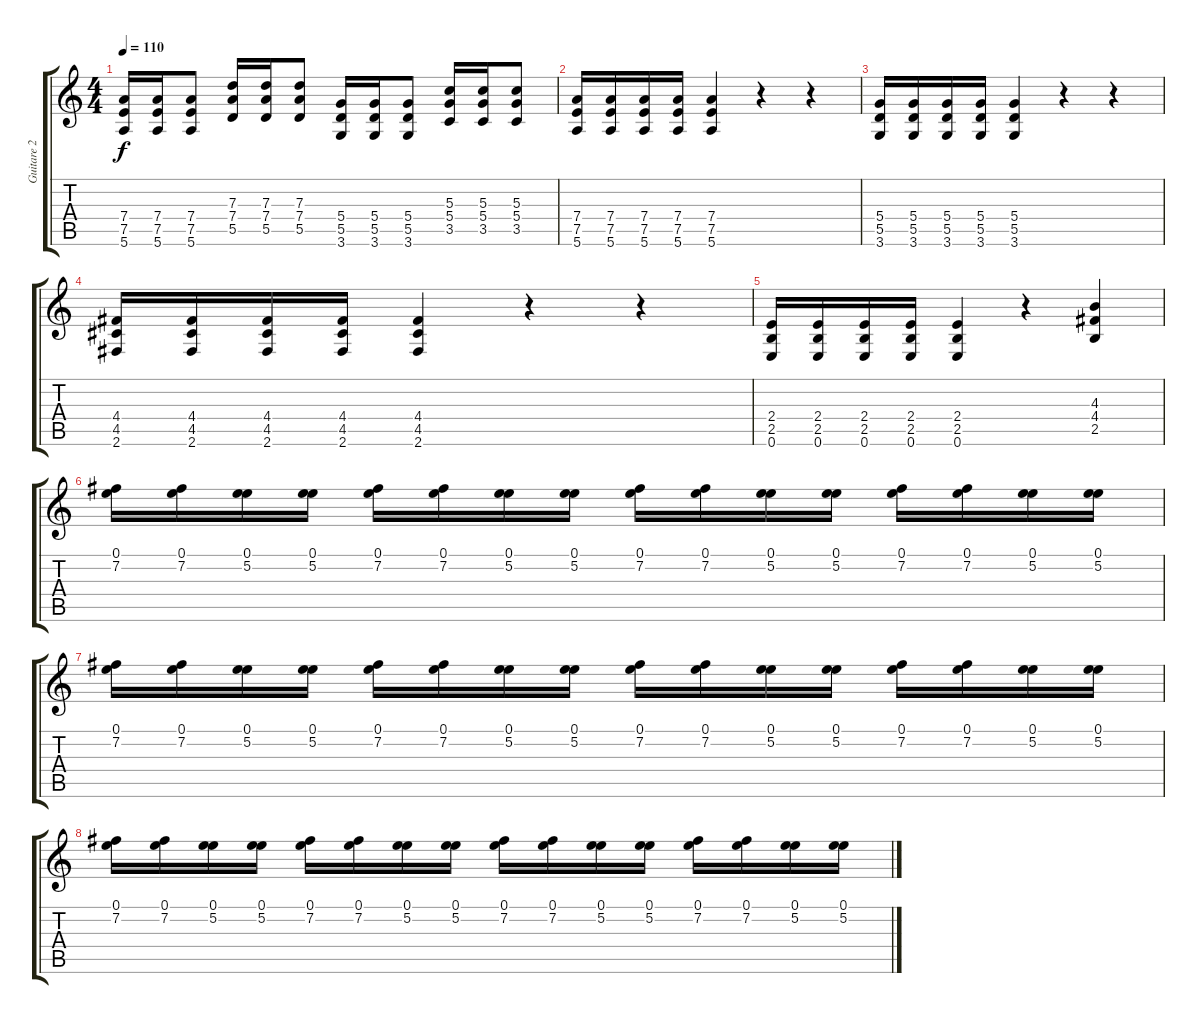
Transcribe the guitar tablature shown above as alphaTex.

\track ("Guitare 2" "Guitare 2") {instrument distortionguitar}
\staff {score tabs}
\tuning (E4 B3 G3 D3 A2 E2) {hide}
\ts (4 4)
\tempo 110
\clef g2
\ks c
(7.4 7.5 5.6).16{dy f} (7.4 7.5 5.6).16 (7.4 7.5 5.6).8 (7.3 7.4 5.5).16 (7.3 7.4 5.5).16 (7.3 7.4 5.5).8 (5.4 5.5 3.6).16 (5.4 5.5 3.6).16 (5.4 5.5 3.6).8 (5.3 5.4 3.5).16 (5.3 5.4 3.5).16 (5.3 5.4 3.5).8 |
(7.4 7.5 5.6).16 (7.4 7.5 5.6).16 (7.4 7.5 5.6).16 (7.4 7.5 5.6).16 (7.4 7.5 5.6).4 r.4 r.4 |
(5.4 5.5 3.6).16 (5.4 5.5 3.6).16 (5.4 5.5 3.6).16 (5.4 5.5 3.6).16 (5.4 5.5 3.6).4 r.4 r.4 |
(4.4 4.5 2.6).16 (4.4 4.5 2.6).16 (4.4 4.5 2.6).16 (4.4 4.5 2.6).16 (4.4 4.5 2.6).4 r.4 r.4 |
(2.4 2.5 0.6).16 (2.4 2.5 0.6).16 (2.4 2.5 0.6).16 (2.4 2.5 0.6).16 (2.4 2.5 0.6).4 r.4 (4.3 4.4 2.5).4 |
(0.1 7.2).16 (0.1 7.2).16 (0.1 5.2).16 (0.1 5.2).16 (0.1 7.2).16 (0.1 7.2).16 (0.1 5.2).16 (0.1 5.2).16 (0.1 7.2).16 (0.1 7.2).16 (0.1 5.2).16 (0.1 5.2).16 (0.1 7.2).16 (0.1 7.2).16 (0.1 5.2).16 (0.1 5.2).16 |
(0.1 7.2).16 (0.1 7.2).16 (0.1 5.2).16 (0.1 5.2).16 (0.1 7.2).16 (0.1 7.2).16 (0.1 5.2).16 (0.1 5.2).16 (0.1 7.2).16 (0.1 7.2).16 (0.1 5.2).16 (0.1 5.2).16 (0.1 7.2).16 (0.1 7.2).16 (0.1 5.2).16 (0.1 5.2).16 |
(0.1 7.2).16 (0.1 7.2).16 (0.1 5.2).16 (0.1 5.2).16 (0.1 7.2).16 (0.1 7.2).16 (0.1 5.2).16 (0.1 5.2).16 (0.1 7.2).16 (0.1 7.2).16 (0.1 5.2).16 (0.1 5.2).16 (0.1 7.2).16 (0.1 7.2).16 (0.1 5.2).16 (0.1 5.2).16
